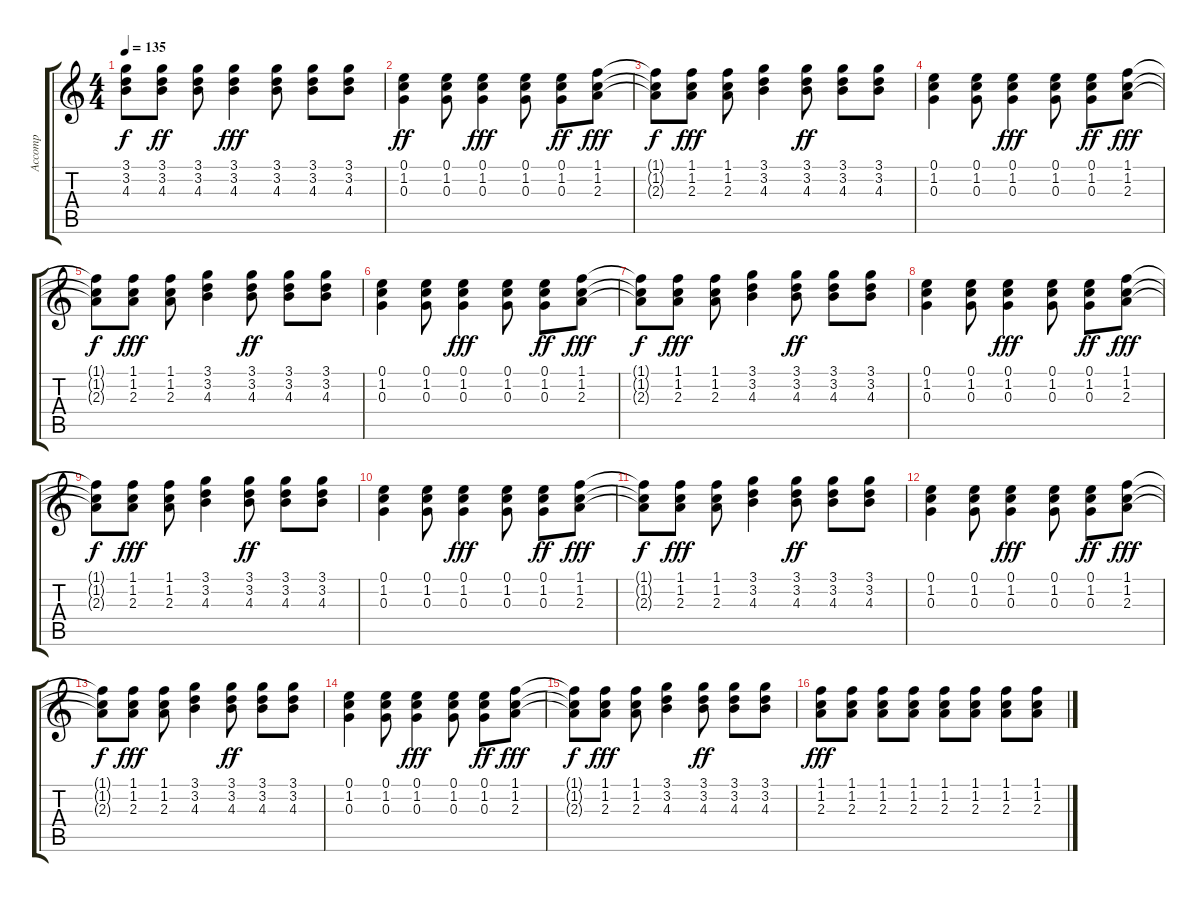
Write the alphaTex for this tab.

\track ("Accomp" "Accomp") {instrument electricguitarjazz}
\staff {score tabs}
\tuning (E4 B3 G3 D3 A2 E2) {hide}
\ts (4 4)
\tempo 135
\clef g2
\ks c
(3.1{t} 3.2{t} 4.3{t}).8{dy f} (3.1 3.2 4.3).8{dy ff} (3.1 3.2 4.3).8 (3.1 3.2 4.3).4{dy fff} (3.1 3.2 4.3).8 (3.1 3.2 4.3).8 (3.1 3.2 4.3).8 |
(0.1 1.2 0.3).4{dy ff} (0.1 1.2 0.3).8 (0.1 1.2 0.3).4{dy fff} (0.1 1.2 0.3).8 (0.1 1.2 0.3).8{dy ff} (1.1 1.2 2.3).8{dy fff} |
(1.1{t} 1.2{t} 2.3{t}).8{dy f} (1.1 1.2 2.3).8{dy fff} (1.1 1.2 2.3).8 (3.1 3.2 4.3).4 (3.1 3.2 4.3).8{dy ff} (3.1 3.2 4.3).8 (3.1 3.2 4.3).8 |
(0.1 1.2 0.3).4 (0.1 1.2 0.3).8 (0.1 1.2 0.3).4{dy fff} (0.1 1.2 0.3).8 (0.1 1.2 0.3).8{dy ff} (1.1 1.2 2.3).8{dy fff} |
(1.1{t} 1.2{t} 2.3{t}).8{dy f} (1.1 1.2 2.3).8{dy fff} (1.1 1.2 2.3).8 (3.1 3.2 4.3).4 (3.1 3.2 4.3).8{dy ff} (3.1 3.2 4.3).8 (3.1 3.2 4.3).8 |
(0.1 1.2 0.3).4 (0.1 1.2 0.3).8 (0.1 1.2 0.3).4{dy fff} (0.1 1.2 0.3).8 (0.1 1.2 0.3).8{dy ff} (1.1 1.2 2.3).8{dy fff} |
(1.1{t} 1.2{t} 2.3{t}).8{dy f} (1.1 1.2 2.3).8{dy fff} (1.1 1.2 2.3).8 (3.1 3.2 4.3).4 (3.1 3.2 4.3).8{dy ff} (3.1 3.2 4.3).8 (3.1 3.2 4.3).8 |
(0.1 1.2 0.3).4 (0.1 1.2 0.3).8 (0.1 1.2 0.3).4{dy fff} (0.1 1.2 0.3).8 (0.1 1.2 0.3).8{dy ff} (1.1 1.2 2.3).8{dy fff} |
(1.1{t} 1.2{t} 2.3{t}).8{dy f} (1.1 1.2 2.3).8{dy fff} (1.1 1.2 2.3).8 (3.1 3.2 4.3).4 (3.1 3.2 4.3).8{dy ff} (3.1 3.2 4.3).8 (3.1 3.2 4.3).8 |
(0.1 1.2 0.3).4 (0.1 1.2 0.3).8 (0.1 1.2 0.3).4{dy fff} (0.1 1.2 0.3).8 (0.1 1.2 0.3).8{dy ff} (1.1 1.2 2.3).8{dy fff} |
(1.1{t} 1.2{t} 2.3{t}).8{dy f} (1.1 1.2 2.3).8{dy fff} (1.1 1.2 2.3).8 (3.1 3.2 4.3).4 (3.1 3.2 4.3).8{dy ff} (3.1 3.2 4.3).8 (3.1 3.2 4.3).8 |
(0.1 1.2 0.3).4 (0.1 1.2 0.3).8 (0.1 1.2 0.3).4{dy fff} (0.1 1.2 0.3).8 (0.1 1.2 0.3).8{dy ff} (1.1 1.2 2.3).8{dy fff} |
(1.1{t} 1.2{t} 2.3{t}).8{dy f} (1.1 1.2 2.3).8{dy fff} (1.1 1.2 2.3).8 (3.1 3.2 4.3).4 (3.1 3.2 4.3).8{dy ff} (3.1 3.2 4.3).8 (3.1 3.2 4.3).8 |
(0.1 1.2 0.3).4 (0.1 1.2 0.3).8 (0.1 1.2 0.3).4{dy fff} (0.1 1.2 0.3).8 (0.1 1.2 0.3).8{dy ff} (1.1 1.2 2.3).8{dy fff} |
(1.1{t} 1.2{t} 2.3{t}).8{dy f} (1.1 1.2 2.3).8{dy fff} (1.1 1.2 2.3).8 (3.1 3.2 4.3).4 (3.1 3.2 4.3).8{dy ff} (3.1 3.2 4.3).8 (3.1 3.2 4.3).8 |
(1.1 1.2 2.3).8{dy fff} (1.1 1.2 2.3).8 (1.1 1.2 2.3).8 (1.1 1.2 2.3).8 (1.1 1.2 2.3).8 (1.1 1.2 2.3).8 (1.1 1.2 2.3).8 (1.1 1.2 2.3).8
